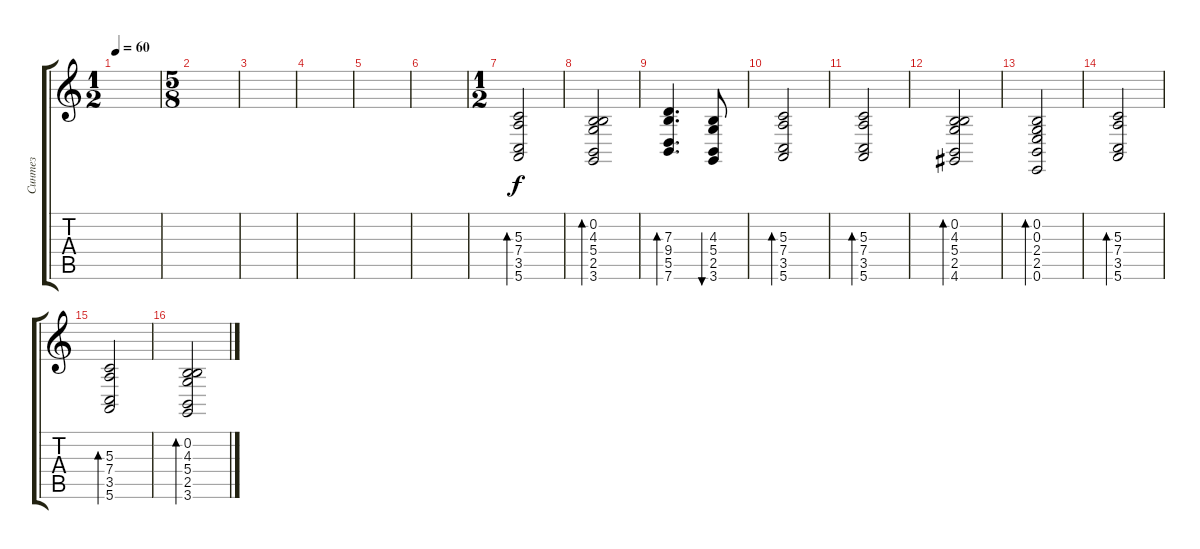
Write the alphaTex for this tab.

\track ("Синтез" "Синтез") {instrument synthstrings2}
\staff {score tabs}
\tuning (E4 B3 G3 D3 A2 E2) {hide}
\ts (1 2)
\tempo 60
\clef g2
\ks c
|
\ts (5 8)
|
|
|
|
|
\ts (1 2)
(5.3 7.4 3.5 5.6).2{bd 120 volume 10} |
(0.2 4.3 5.4 2.5 3.6).2{bd 60} |
(7.3 9.4 5.5 7.6).4{d bd 60} (4.3 5.4 2.5 3.6).8{bu 60} |
(5.3 7.4 3.5 5.6).2{bd 120} |
(5.3 7.4 3.5 5.6).2{bd 120} |
(0.2 4.3 5.4 2.5 4.6).2{bd 60} |
(0.2 0.3 2.4 2.5 0.6).2{bd 60} |
(5.3 7.4 3.5 5.6).2{bd 60} |
(5.3 7.4 3.5 5.6).2{bd 120} |
(0.2 4.3 5.4 2.5 3.6).2{bd 60}
